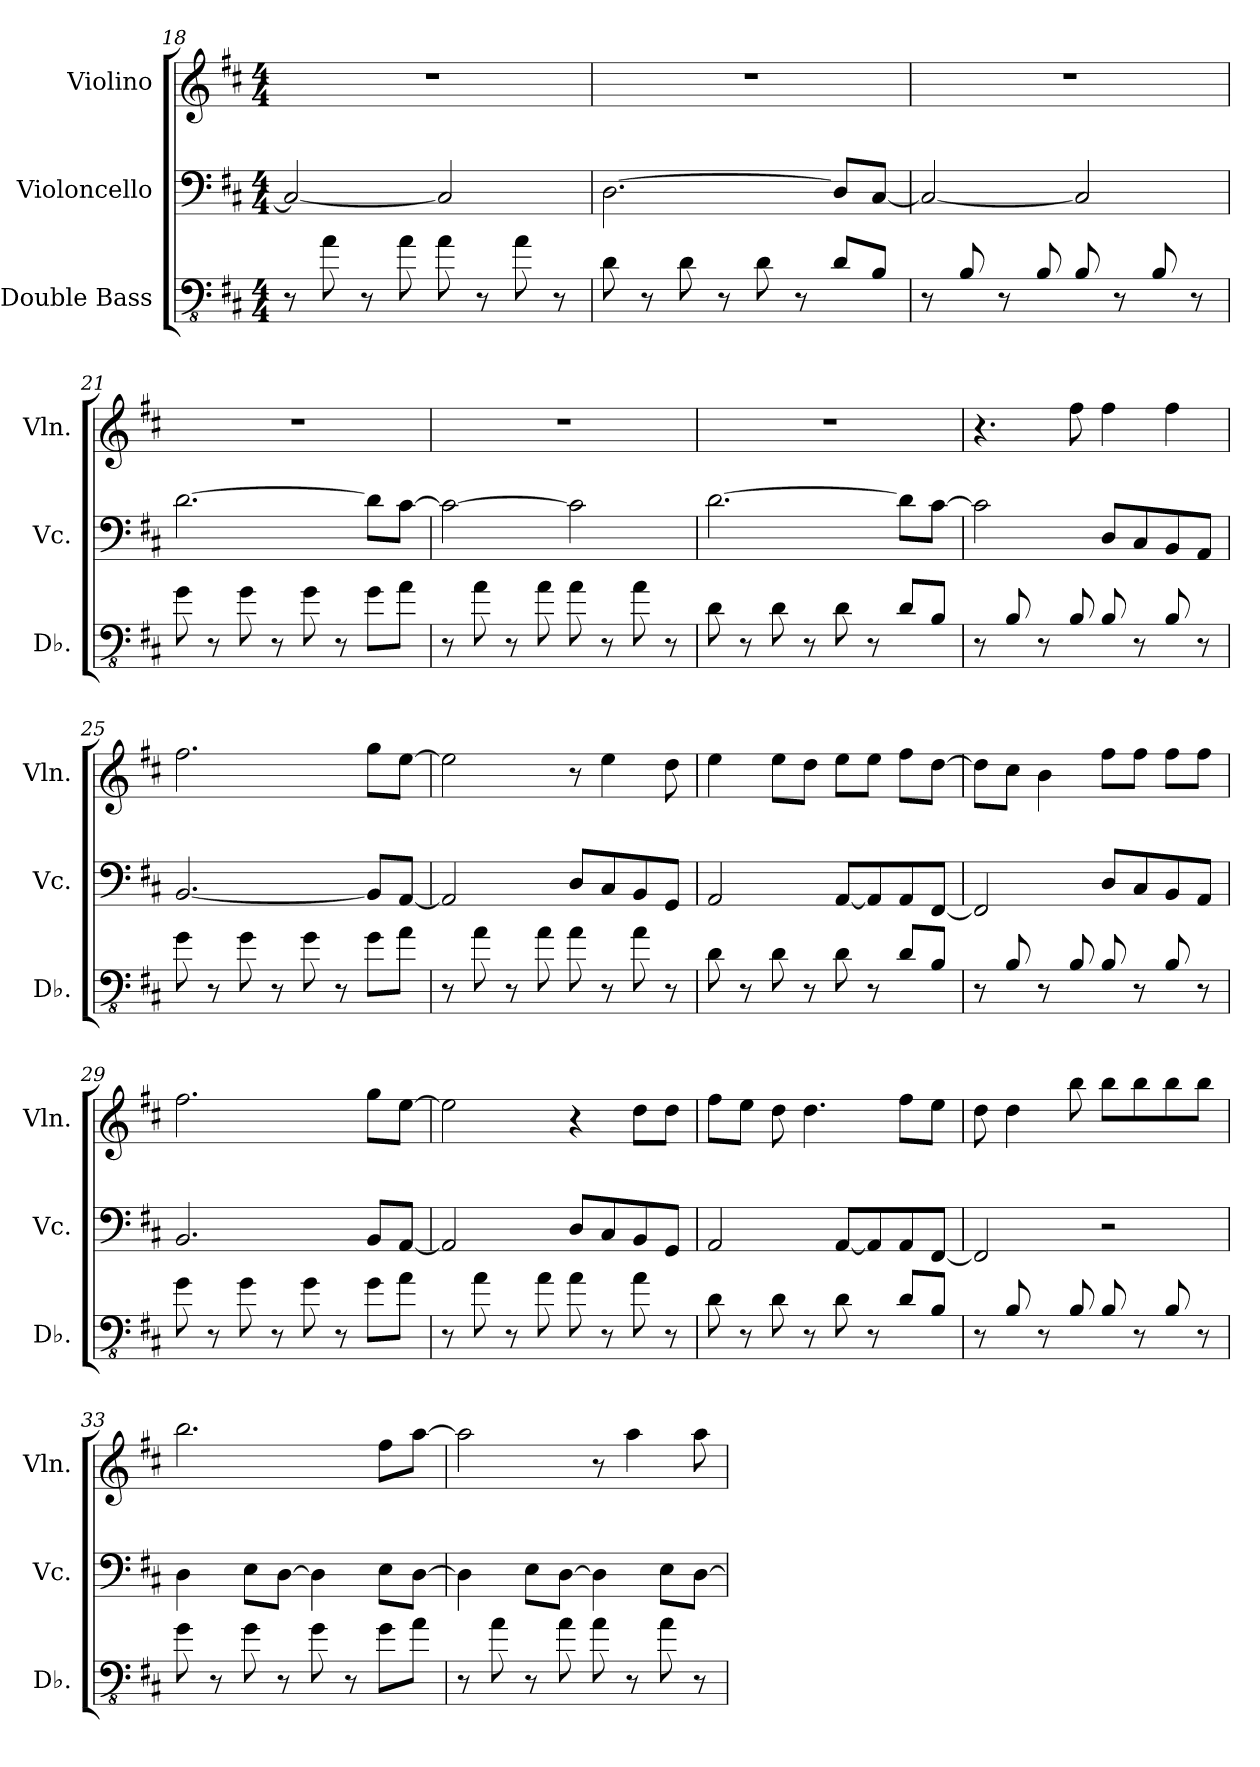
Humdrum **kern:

**kern	**kern	**kern
*part3	*part2	*part1
*staff3	*staff2	*staff1
*I"Double Bass	*I"Violoncello	*I"Violino
*I'Db.	*I'Vc.	*I'Vln.
*clefFv4	*clefF4	*clefG2
*ITrd7c12	*	*
*k[f#c#]	*k[f#c#]	*k[f#c#]
*M4/4	*M4/4	*M4/4
=18	=18	=18
8r	2C#/_	1r
8AA\	.	.
8r	.	.
8AA\	.	.
8AA\	2C#/]	.
8r	.	.
8AA\	.	.
8r	.	.
!!LO:PB:g=z
=19	=19	=19
8DD\	[2.D\	1r
8r	.	.
8DD\	.	.
8r	.	.
8DD\	.	.
8r	.	.
8DD/L	8D/L]	.
8BBB/J	[8C#/J	.
=20	=20	=20
8r	2C#/_	1r
8BBB/	.	.
8r	.	.
8BBB/	.	.
8BBB/	2C#/]	.
8r	.	.
8BBB/	.	.
8r	.	.
=21	=21	=21
8GG\	[2.d\	1r
8r	.	.
8GG\	.	.
8r	.	.
8GG\	.	.
8r	.	.
8GG\L	8d\L]	.
8AA\J	[8c#\J	.
=22	=22	=22
8r	2c#\_	1r
8AA\	.	.
8r	.	.
8AA\	.	.
8AA\	2c#\]	.
8r	.	.
8AA\	.	.
8r	.	.
=23	=23	=23
8DD\	[2.d\	1r
8r	.	.
8DD\	.	.
8r	.	.
8DD\	.	.
8r	.	.
8DD/L	8d\L]	.
8BBB/J	[8c#\J	.
!!LO:LB:g=z
=24	=24	=24
8r	2c#\]	4.r
8BBB/	.	.
8r	.	.
8BBB/	.	8ff#\
8BBB/	8D/L	4ff#\
8r	8C#/	.
8BBB/	8BB/	4ff#\
8r	8AA/J	.
=25	=25	=25
8GG\	[2.BB/	2.ff#\
8r	.	.
8GG\	.	.
8r	.	.
8GG\	.	.
8r	.	.
8GG\L	8BB/L]	8gg\L
8AA\J	[8AA/J	[8ee\J
=26	=26	=26
8r	2AA/]	2ee\]
8AA\	.	.
8r	.	.
8AA\	.	.
8AA\	8D/L	8r
8r	8C#/	4ee\
8AA\	8BB/	.
8r	8GG/J	8dd\
=27	=27	=27
8DD\	2AA/	4ee\
8r	.	.
8DD\	.	8ee\L
8r	.	8dd\J
8DD\	[8AA/L	8ee\L
8r	8AA/]	8ee\J
8DD/L	8AA/	8ff#\L
8BBB/J	[8FF#/J	[8dd\J
!!LO:LB:g=z
=28	=28	=28
8r	2FF#/]	8dd\L]
8BBB/	.	8cc#\J
8r	.	4b\
8BBB/	.	.
8BBB/	8D/L	8ff#\L
8r	8C#/	8ff#\J
8BBB/	8BB/	8ff#\L
8r	8AA/J	8ff#\J
=29	=29	=29
8GG\	2.BB/	2.ff#\
8r	.	.
8GG\	.	.
8r	.	.
8GG\	.	.
8r	.	.
8GG\L	8BB/L	8gg\L
8AA\J	[8AA/J	[8ee\J
=30	=30	=30
8r	2AA/]	2ee\]
8AA\	.	.
8r	.	.
8AA\	.	.
8AA\	8D/L	4r
8r	8C#/	.
8AA\	8BB/	8dd\L
8r	8GG/J	8dd\J
=31	=31	=31
8DD\	2AA/	8ff#\L
8r	.	8ee\J
8DD\	.	8dd\
8r	.	4.dd\
8DD\	[8AA/L	.
8r	8AA/]	.
8DD/L	8AA/	8ff#\L
8BBB/J	[8FF#/J	8ee\J
!!LO:LB:g=z
=32	=32	=32
8r	2FF#/]	8dd\
8BBB/	.	4dd\
8r	.	.
8BBB/	.	8bb\
8BBB/	2r	8bb\L
8r	.	8bb\
8BBB/	.	8bb\
8r	.	8bb\J
=33	=33	=33
8GG\	4D\	2.bb\
8r	.	.
8GG\	8E\L	.
8r	[8D\J	.
8GG\	4D\]	.
8r	.	.
8GG\L	8E\L	8ff#\L
8AA\J	[8D\J	[8aa\J
=34	=34	=34
8r	4D\]	2aa\]
8AA\	.	.
8r	8E\L	.
8AA\	[8D\J	.
8AA\	4D\]	8r
8r	.	4aa\
8AA\	8E\L	.
8r	[8D\J	8aa\
=	=	=
*-	*-	*-
